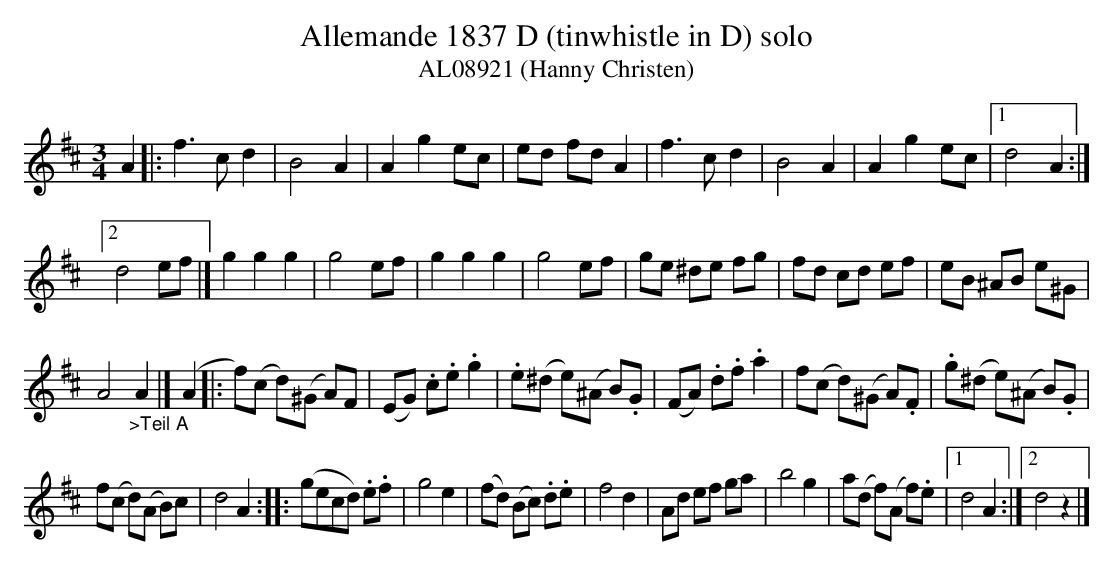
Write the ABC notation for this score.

X:1
T:Allemande 1837 D (tinwhistle in D) solo
T:AL08921 (Hanny Christen)
M:3/4
L:1/8
K:D transpose=12
A2 |: f3cd2 | B4A2 | A2g2ec | ed fdA2 | f3cd2 | B4A2 | A2g2ec |1 d4A2 :|2
d4ef |] g2g2g2 | \
g4ef | g2g2g2 | g4ef | ge ^de fg | fd cd ef | eB ^AB e^G |
 A4"_>Teil A"A2 |] (A2 \
|: f)(c d)(^G A)F | (EG) .c.e .g2 | .e(^d e)(^A B).G | (FA) .d.f .a2 | f(c d)(^G A).F | .g(^d e)(^A B).G |
 f(c d)(A B)c | d4A2::\
(gecd) .e.f | g4e2 | (fd) (Bc) .d.e | f4d2 | Ad ef ga | b4g2 | a(d f)(A f).e |1 d4A2 :|2 d4z2 |]
